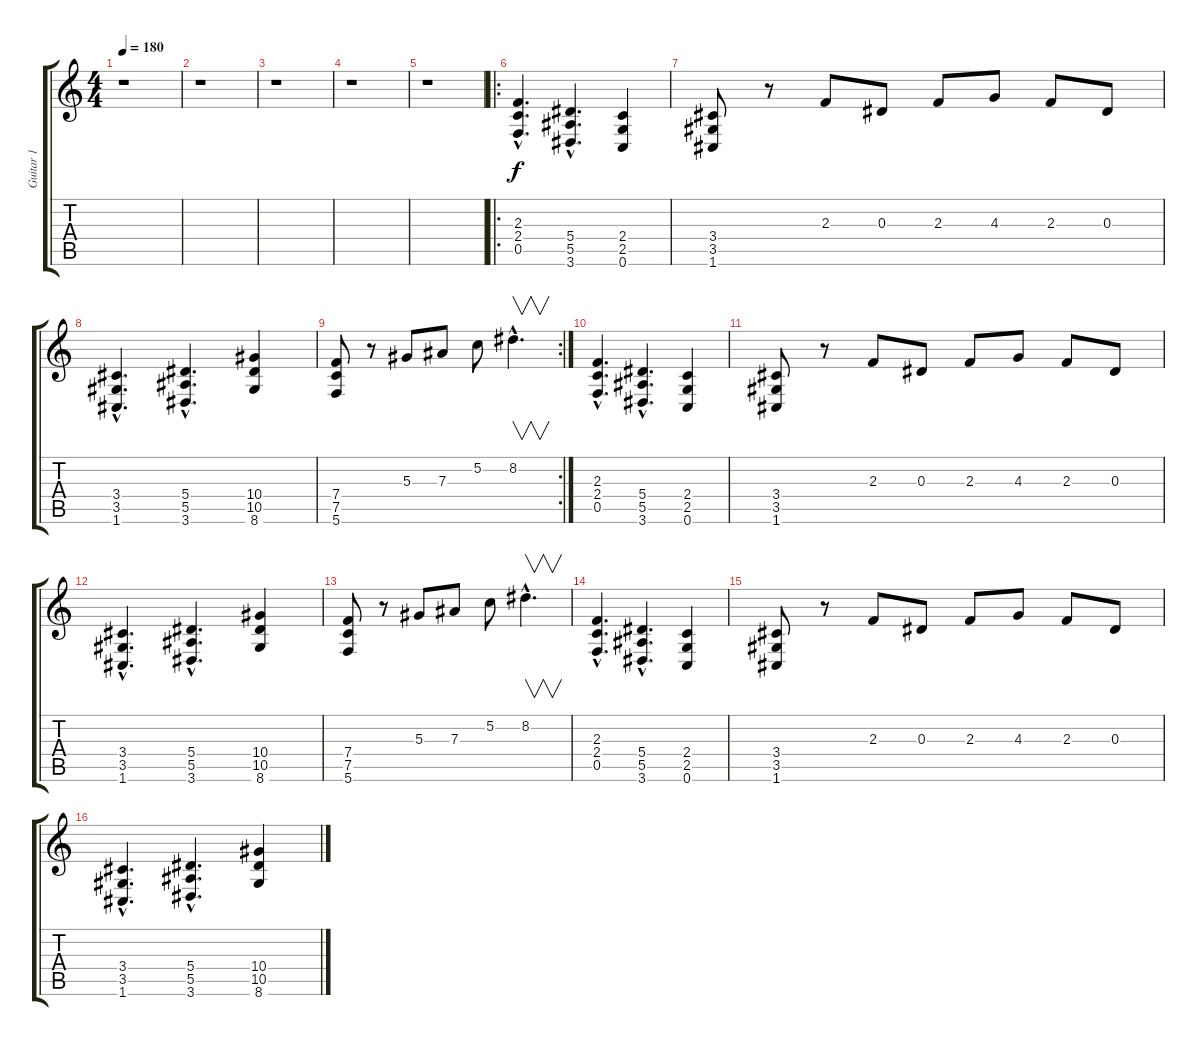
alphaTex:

\track ("Guitar 1" "Guitar 1") {instrument distortionguitar}
\staff {score tabs}
\tuning (C4 G3 Eb3 Bb2 F2 C2) {hide}
\ts (4 4)
\tempo 180
\clef g2
\ks c
r.1{dy f} |
r.1 |
r.1 |
r.1 |
r.1 |
\ro
(2.3{hac} 2.4{hac} 0.5{hac}).4{d} (5.4{hac} 5.5{hac} 3.6{hac}).4{d} (2.4 2.5 0.6).4 |
(3.4 3.5 1.6).8 r.8 2.3.8 0.3.8 2.3.8 4.3.8 2.3.8 0.3.8 |
(3.4{hac} 3.5{hac} 1.6{hac}).4{d} (5.4{hac} 5.5{hac} 3.6{hac}).4{d} (10.4 10.5 8.6).4 |
\rc 2
(7.4 7.5 5.6).8 r.8 5.3.8 7.3.8 5.2.8 8.2{hac}.4{v d} |
(2.3{hac} 2.4{hac} 0.5{hac}).4{d} (5.4{hac} 5.5{hac} 3.6{hac}).4{d} (2.4 2.5 0.6).4 |
(3.4 3.5 1.6).8 r.8 2.3.8 0.3.8 2.3.8 4.3.8 2.3.8 0.3.8 |
(3.4{hac} 3.5{hac} 1.6{hac}).4{d} (5.4{hac} 5.5{hac} 3.6{hac}).4{d} (10.4 10.5 8.6).4 |
(7.4 7.5 5.6).8 r.8 5.3.8 7.3.8 5.2.8 8.2{hac}.4{v d} |
(2.3{hac} 2.4{hac} 0.5{hac}).4{d} (5.4{hac} 5.5{hac} 3.6{hac}).4{d} (2.4 2.5 0.6).4 |
(3.4 3.5 1.6).8 r.8 2.3.8 0.3.8 2.3.8 4.3.8 2.3.8 0.3.8 |
(3.4{hac} 3.5{hac} 1.6{hac}).4{d} (5.4{hac} 5.5{hac} 3.6{hac}).4{d} (10.4 10.5 8.6).4
